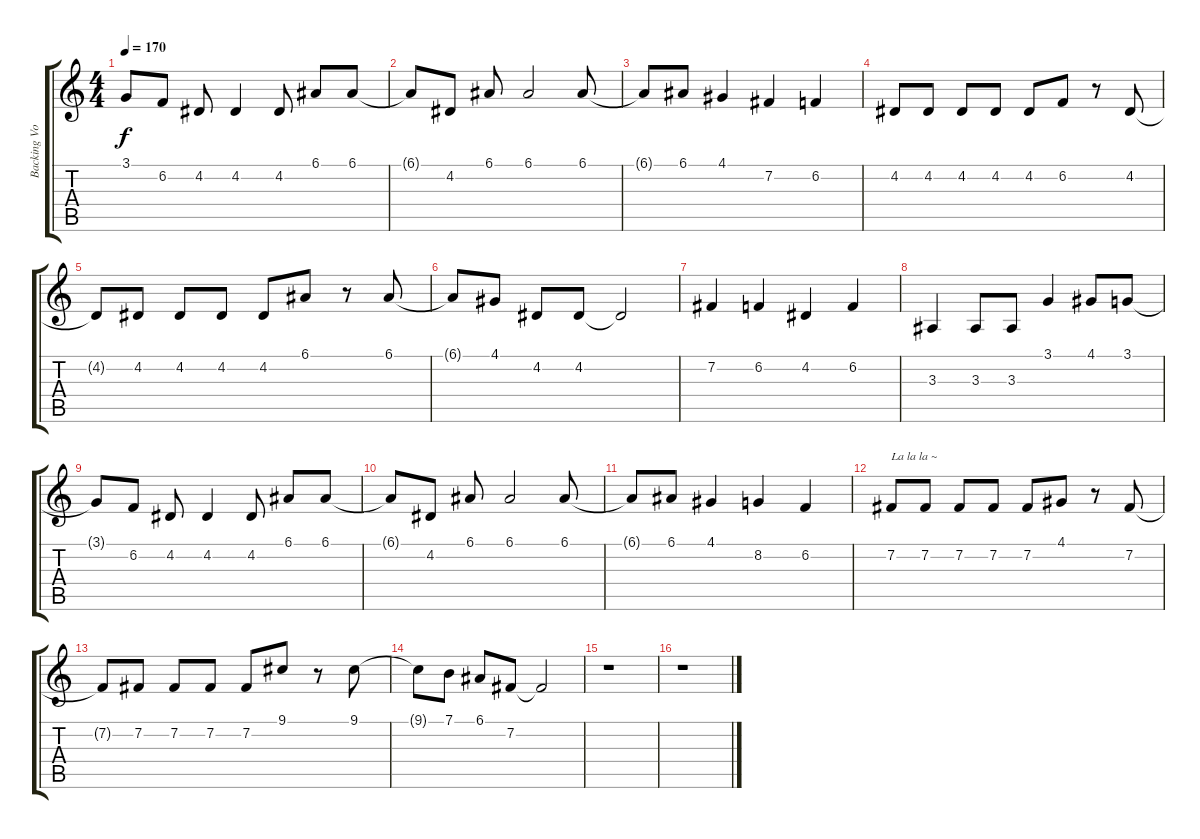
\track ("Backing Vocal" "Backing Vo") {instrument clarinet}
\staff {score tabs}
\tuning (E4 B3 G3 D3 A2 E2) {hide}
\ts (4 4)
\tempo 170
\clef g2
\ks c
3.1{t}.8{dy f} 6.2.8 4.2.8 4.2.4 4.2.8 6.1.8 6.1.8 |
6.1{t}.8 4.2.8 6.1.8 6.1.2 6.1.8 |
6.1{t}.8 6.1.8 4.1.4 7.2.4 6.2.4 |
4.2.8 4.2.8 4.2.8 4.2.8 4.2.8 6.2.8 r.8 4.2.8 |
4.2{t}.8 4.2.8 4.2.8 4.2.8 4.2.8 6.1.8 r.8 6.1.8 |
6.1{t}.8 4.1.8 4.2.8 4.2.8 4.2{t}.2 |
7.2.4 6.2.4 4.2.4 6.2.4 |
3.3.4 3.3.8 3.3.8 3.1.4 4.1.8 3.1.8 |
3.1{t}.8 6.2.8 4.2.8 4.2.4 4.2.8 6.1.8 6.1.8 |
6.1{t}.8 4.2.8 6.1.8 6.1.2 6.1.8 |
6.1{t}.8 6.1.8 4.1.4 8.2.4 6.2.4 |
7.2.8{txt "La la la ~" volume 16 balance 15} 7.2.8 7.2.8 7.2.8 7.2.8 4.1.8 r.8 7.2.8 |
7.2{t}.8 7.2.8 7.2.8 7.2.8 7.2.8 9.1.8 r.8 9.1.8 |
9.1{t}.8 7.1.8 6.1.8 7.2.8 7.2{t}.2 |
r.1 |
r.1
